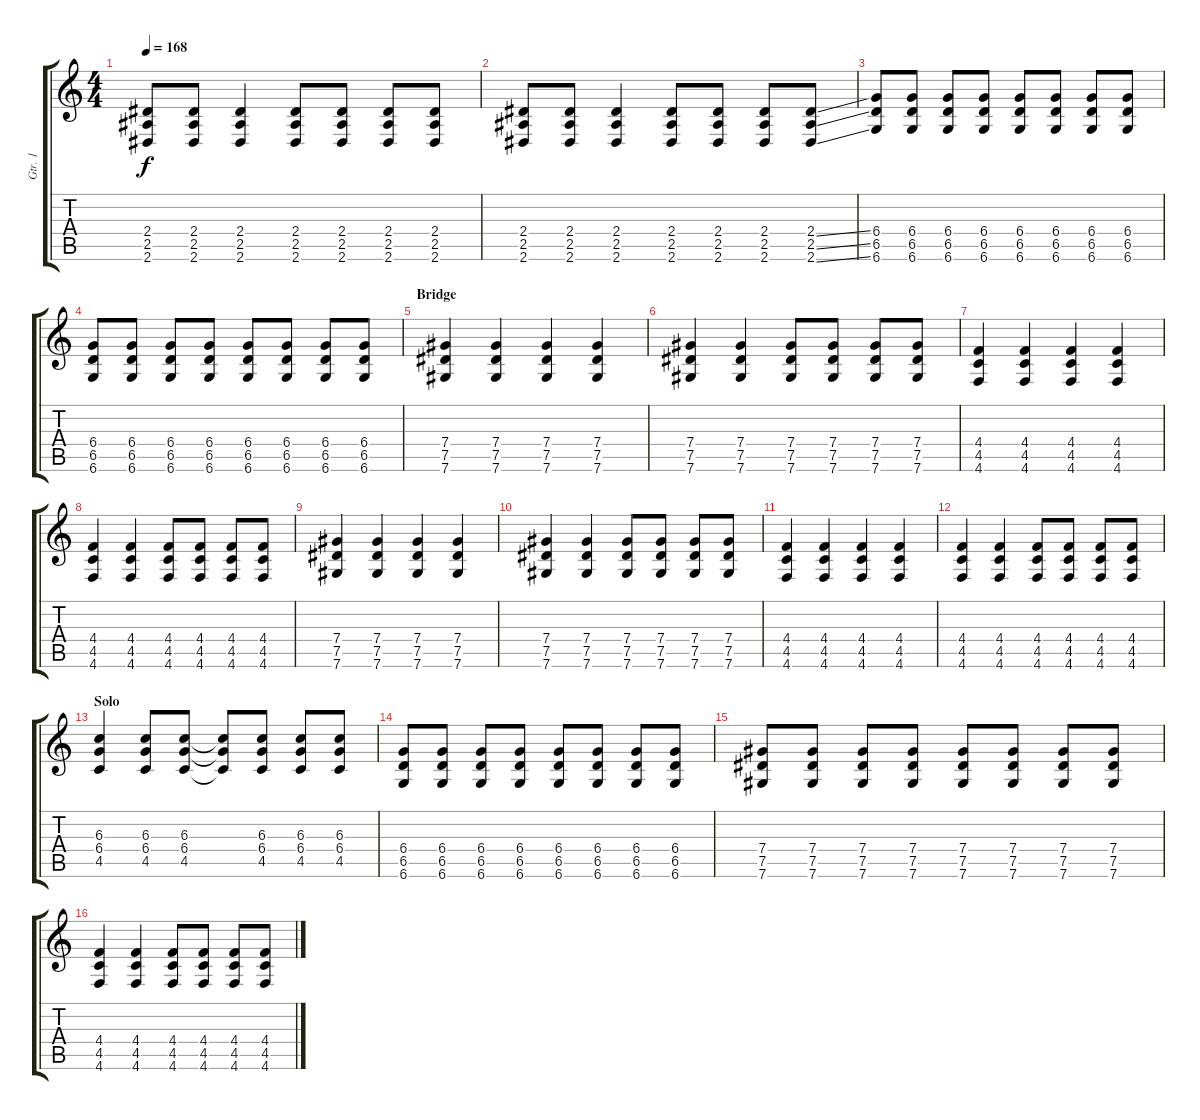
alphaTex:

\track ("Gtr. 1" "Gtr. 1") {instrument distortionguitar}
\staff {score tabs}
\tuning (Eb4 Bb3 Gb3 Db3 Ab2 Db2) {hide}
\ts (4 4)
\tempo 168
\clef g2
\ks aminor
(2.4 2.5 2.6).8{dy f} (2.4 2.5 2.6).8 (2.4 2.5 2.6).4 (2.4 2.5 2.6).8 (2.4 2.5 2.6).8 (2.4 2.5 2.6).8 (2.4 2.5 2.6).8 |
(2.4 2.5 2.6).8 (2.4 2.5 2.6).8 (2.4 2.5 2.6).4 (2.4 2.5 2.6).8 (2.4 2.5 2.6).8 (2.4 2.5 2.6).8 (2.4{ss} 2.5{ss} 2.6{ss}).8 |
(6.4 6.5 6.6).8 (6.4 6.5 6.6).8 (6.4 6.5 6.6).8 (6.4 6.5 6.6).8 (6.4 6.5 6.6).8 (6.4 6.5 6.6).8 (6.4 6.5 6.6).8 (6.4 6.5 6.6).8 |
(6.4 6.5 6.6).8 (6.4 6.5 6.6).8 (6.4 6.5 6.6).8 (6.4 6.5 6.6).8 (6.4 6.5 6.6).8 (6.4 6.5 6.6).8 (6.4 6.5 6.6).8 (6.4 6.5 6.6).8 |
\section ("" "Bridge")
(7.4 7.5 7.6).4 (7.4 7.5 7.6).4 (7.4 7.5 7.6).4 (7.4 7.5 7.6).4 |
(7.4 7.5 7.6).4 (7.4 7.5 7.6).4 (7.4 7.5 7.6).8 (7.4 7.5 7.6).8 (7.4 7.5 7.6).8 (7.4 7.5 7.6).8 |
(4.4 4.5 4.6).4 (4.4 4.5 4.6).4 (4.4 4.5 4.6).4 (4.4 4.5 4.6).4 |
(4.4 4.5 4.6).4 (4.4 4.5 4.6).4 (4.4 4.5 4.6).8 (4.4 4.5 4.6).8 (4.4 4.5 4.6).8 (4.4 4.5 4.6).8 |
(7.4 7.5 7.6).4 (7.4 7.5 7.6).4 (7.4 7.5 7.6).4 (7.4 7.5 7.6).4 |
(7.4 7.5 7.6).4 (7.4 7.5 7.6).4 (7.4 7.5 7.6).8 (7.4 7.5 7.6).8 (7.4 7.5 7.6).8 (7.4 7.5 7.6).8 |
(4.4 4.5 4.6).4 (4.4 4.5 4.6).4 (4.4 4.5 4.6).4 (4.4 4.5 4.6).4 |
(4.4 4.5 4.6).4 (4.4 4.5 4.6).4 (4.4 4.5 4.6).8 (4.4 4.5 4.6).8 (4.4 4.5 4.6).8 (4.4 4.5 4.6).8 |
\section ("" "Solo")
(6.3 6.4 4.5).4 (6.3 6.4 4.5).8 (6.3 6.4 4.5).8 (6.3{t} 6.4{t} 4.5{t}).8 (6.3 6.4 4.5).8 (6.3 6.4 4.5).8 (6.3 6.4 4.5).8 |
(6.4 6.5 6.6).8 (6.4 6.5 6.6).8 (6.4 6.5 6.6).8 (6.4 6.5 6.6).8 (6.4 6.5 6.6).8 (6.4 6.5 6.6).8 (6.4 6.5 6.6).8 (6.4 6.5 6.6).8 |
(7.4 7.5 7.6).8 (7.4 7.5 7.6).8 (7.4 7.5 7.6).8 (7.4 7.5 7.6).8 (7.4 7.5 7.6).8 (7.4 7.5 7.6).8 (7.4 7.5 7.6).8 (7.4 7.5 7.6).8 |
(4.4 4.5 4.6).4 (4.4 4.5 4.6).4 (4.4 4.5 4.6).8 (4.4 4.5 4.6).8 (4.4 4.5 4.6).8 (4.4 4.5 4.6).8
